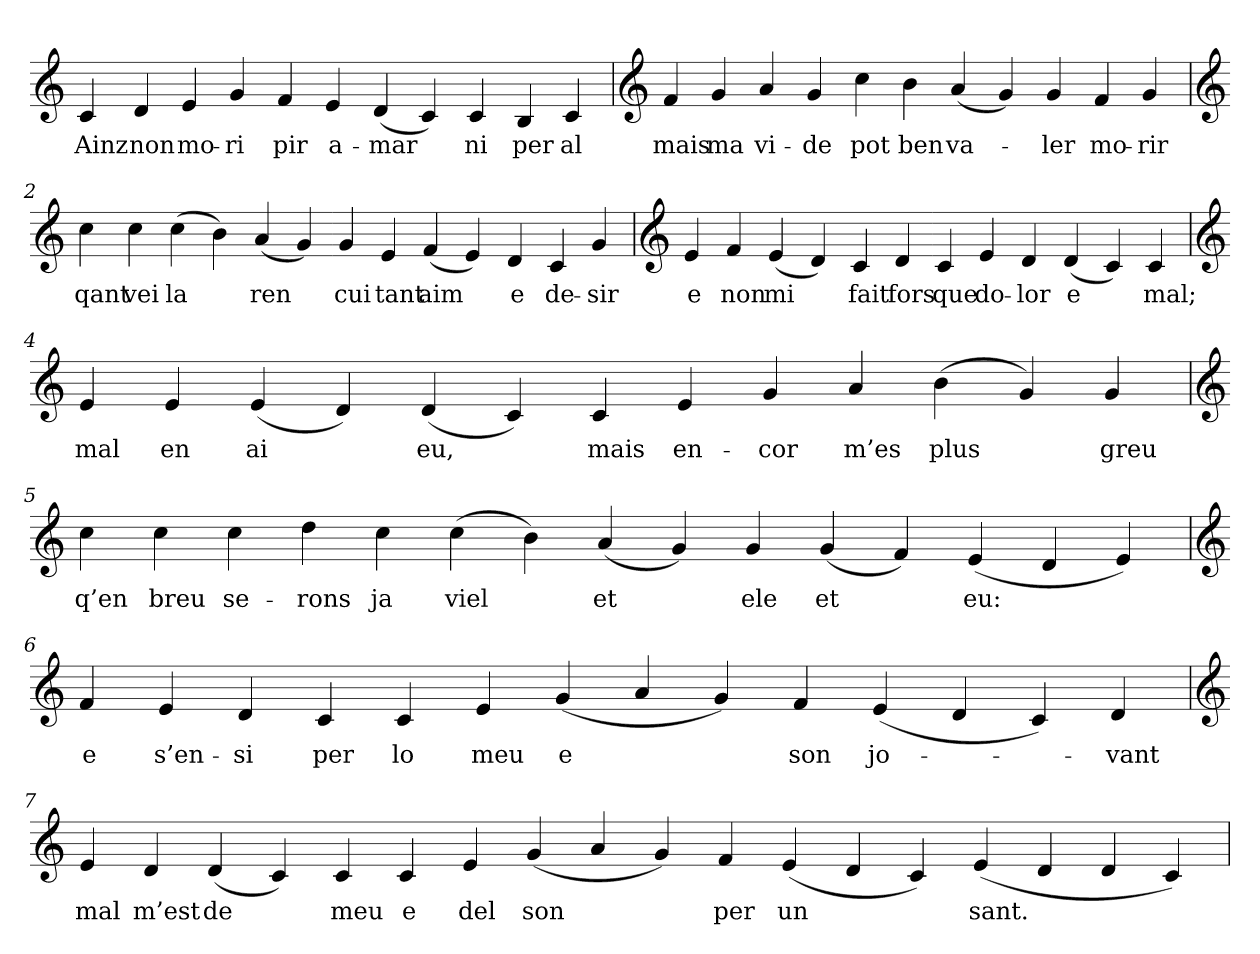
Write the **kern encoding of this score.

**kern	**text
*part1	*part1
*staff1	*staff1
*clefG2	*
=	=
4c	Ainz
4d	non
4e	mo-
4g	-ri
4f	pir
4e	a-
(4d	-mar
4c)	.
4c	ni
4B	per
4c	al
=1	=1
*clefG2	*
4f	mais
4g	ma
4a	vi-
4g	-de
4cc	pot
4b	ben
(4a	va-
4g)	.
4g	-ler
4f	mo-
4g	-rir
=2	=2
*clefG2	*
4cc	qant
4cc	vei
(4cc	la
4b)	.
(4a	ren
4g)	.
4g	cui
4e	tant
(4f	aim
4e)	.
4d	e
4c	de-
4g	-sir
=3	=3
*clefG2	*
4e	e
4f	non
(4e	mi
4d)	.
4c	fait
4d	fors
4c	que
4e	do-
4d	-lor
(4d	e
4c)	.
4c	mal;
=4	=4
*clefG2	*
4e	mal
4e	en
(4e	ai
4d)	.
(4d	eu,
4c)	.
4c	mais
4e	en-
4g	-cor
4a	m’es
(4b	plus
4g)	.
4g	greu
=5	=5
*clefG2	*
4cc	q’en
4cc	breu
4cc	se-
4dd	-rons
4cc	ja
(4cc	viel
4b)	.
(4a	et
4g)	.
4g	ele
(4g	et
4f)	.
(4e	eu:
4d	.
4e)	.
=6	=6
*clefG2	*
4f	e
4e	s’en-
4d	-si
4c	per
4c	lo
4e	meu
(4g	e
4a	.
4g)	.
4f	son
(4e	jo-
4d	.
4c)	.
4d	-vant
=7	=7
*clefG2	*
4e	mal
4d	m’est
(4d	de
4c)	.
4c	meu
4c	e
4e	del
(4g	son
4a	.
4g)	.
4f	per
(4e	un
4d	.
4c)	.
(4e	sant.
4d	.
4d	.
4c)	.
=	=
*-	*-
